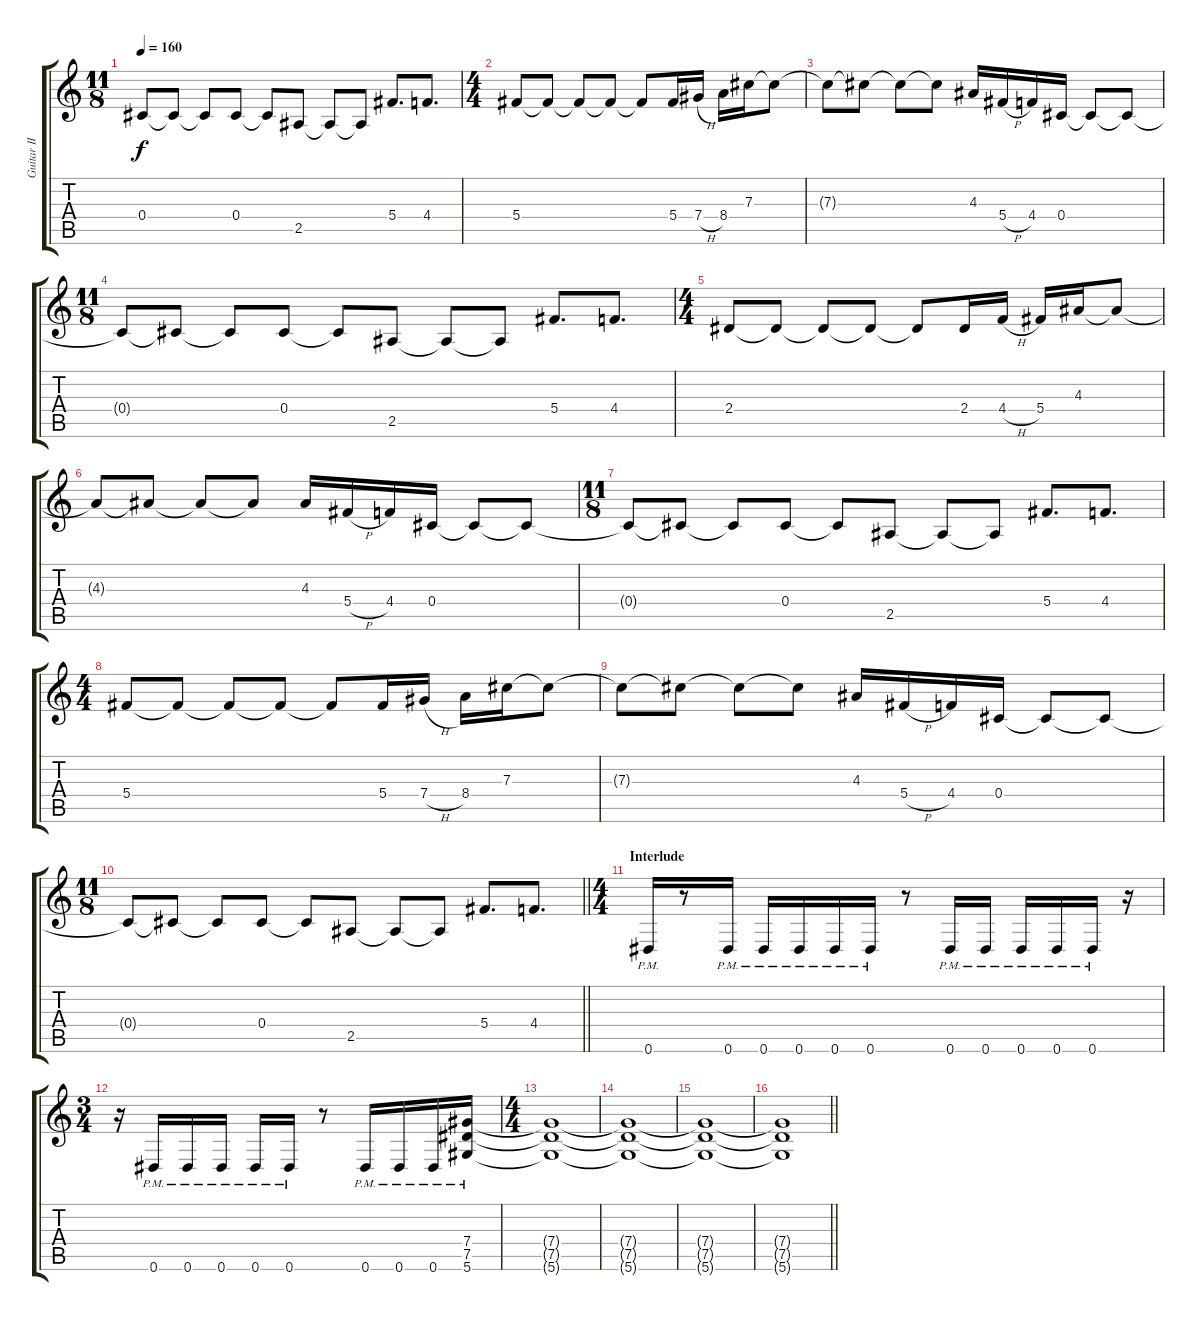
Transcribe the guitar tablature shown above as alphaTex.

\track ("Guitar II" "Guitar II") {instrument distortionguitar}
\staff {score tabs}
\tuning (Eb4 Bb3 Gb3 Db3 Ab2 Eb2) {hide}
\ts (11 8)
\tempo 160
\clef g2
\ks c
0.4{t}.8{dy f} 0.4{t}.8 0.4{t}.8 0.4.8 0.4{t}.8 2.5.8 2.5{t}.8 2.5{t}.8 5.4.8{d} 4.4.8{d} |
\ts (4 4)
5.4.8 5.4{t}.8 5.4{t}.8 5.4{t}.8 5.4{t}.8 5.4.16 7.4{h}.16 8.4.16 7.3.16 7.3{t}.8 |
7.3{t}.8 7.3{t}.8 7.3{t}.8 7.3{t}.8 4.3.16 5.4{h}.16 4.4.16 0.4.16 0.4{t}.8 0.4{t}.8 |
\ts (11 8)
0.4{t}.8 0.4{t}.8 0.4{t}.8 0.4.8 0.4{t}.8 2.5.8 2.5{t}.8 2.5{t}.8 5.4.8{d} 4.4.8{d} |
\ts (4 4)
2.4.8 2.4{t}.8 2.4{t}.8 2.4{t}.8 2.4{t}.8 2.4.16 4.4{h}.16 5.4.16 4.3.16 4.3{t}.8 |
4.3{t}.8 4.3{t}.8 4.3{t}.8 4.3{t}.8 4.3.16 5.4{h}.16 4.4.16 0.4.16 0.4{t}.8 0.4{t}.8 |
\ts (11 8)
0.4{t}.8 0.4{t}.8 0.4{t}.8 0.4.8 0.4{t}.8 2.5.8 2.5{t}.8 2.5{t}.8 5.4.8{d} 4.4.8{d} |
\ts (4 4)
5.4.8 5.4{t}.8 5.4{t}.8 5.4{t}.8 5.4{t}.8 5.4.16 7.4{h}.16 8.4.16 7.3.16 7.3{t}.8 |
7.3{t}.8 7.3{t}.8 7.3{t}.8 7.3{t}.8 4.3.16 5.4{h}.16 4.4.16 0.4.16 0.4{t}.8 0.4{t}.8 |
\ts (11 8)
\barLineRight lightlight
0.4{t}.8 0.4{t}.8 0.4{t}.8 0.4.8 0.4{t}.8 2.5.8 2.5{t}.8 2.5{t}.8 5.4.8{d} 4.4.8{d} |
\ts (4 4)
\section ("" "Interlude")
0.6{pm}.16 r.8 0.6{pm}.16 0.6{pm}.16 0.6{pm}.16 0.6{pm}.16 0.6{pm}.16 r.8 0.6{pm}.16 0.6{pm}.16 0.6{pm}.16 0.6{pm}.16 0.6{pm}.16 r.16 |
\ts (3 4)
r.16 0.6{pm}.16 0.6{pm}.16 0.6{pm}.16 0.6{pm}.16 0.6{pm}.16 r.8 0.6{pm}.16 0.6{pm}.16 0.6{pm}.16 (7.4 7.5 5.6{pm}).16 |
\ts (4 4)
(7.4{t} 7.5{t} 5.6{t}).1 |
(7.4{t} 7.5{t} 5.6{t}).1 |
(7.4{t} 7.5{t} 5.6{t}).1 |
\barLineRight lightlight
(7.4{t} 7.5{t} 5.6{t}).1
